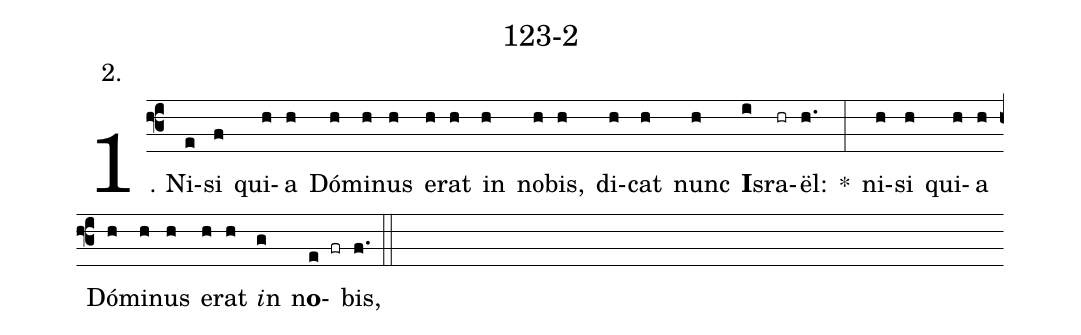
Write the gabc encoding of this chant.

name: 123-2;
annotation: 2.;
%%
(f3)1. Ni(e)si(f) qui(h)a(h) Dó(h)mi(h)nus(h) e(h)rat(h) in(h) no(h)bis,(h) di(h)cat(h) nunc(h) <b>I</b>s(i)ra(hr)ël:(h.) *(:) ni(h)si(h) qui(h)a(h) Dó(h)mi(h)nus(h) e(h)rat(h) <i>i</i>n(g) n<b>o</b>(e fr)bis,(f.) (::)
